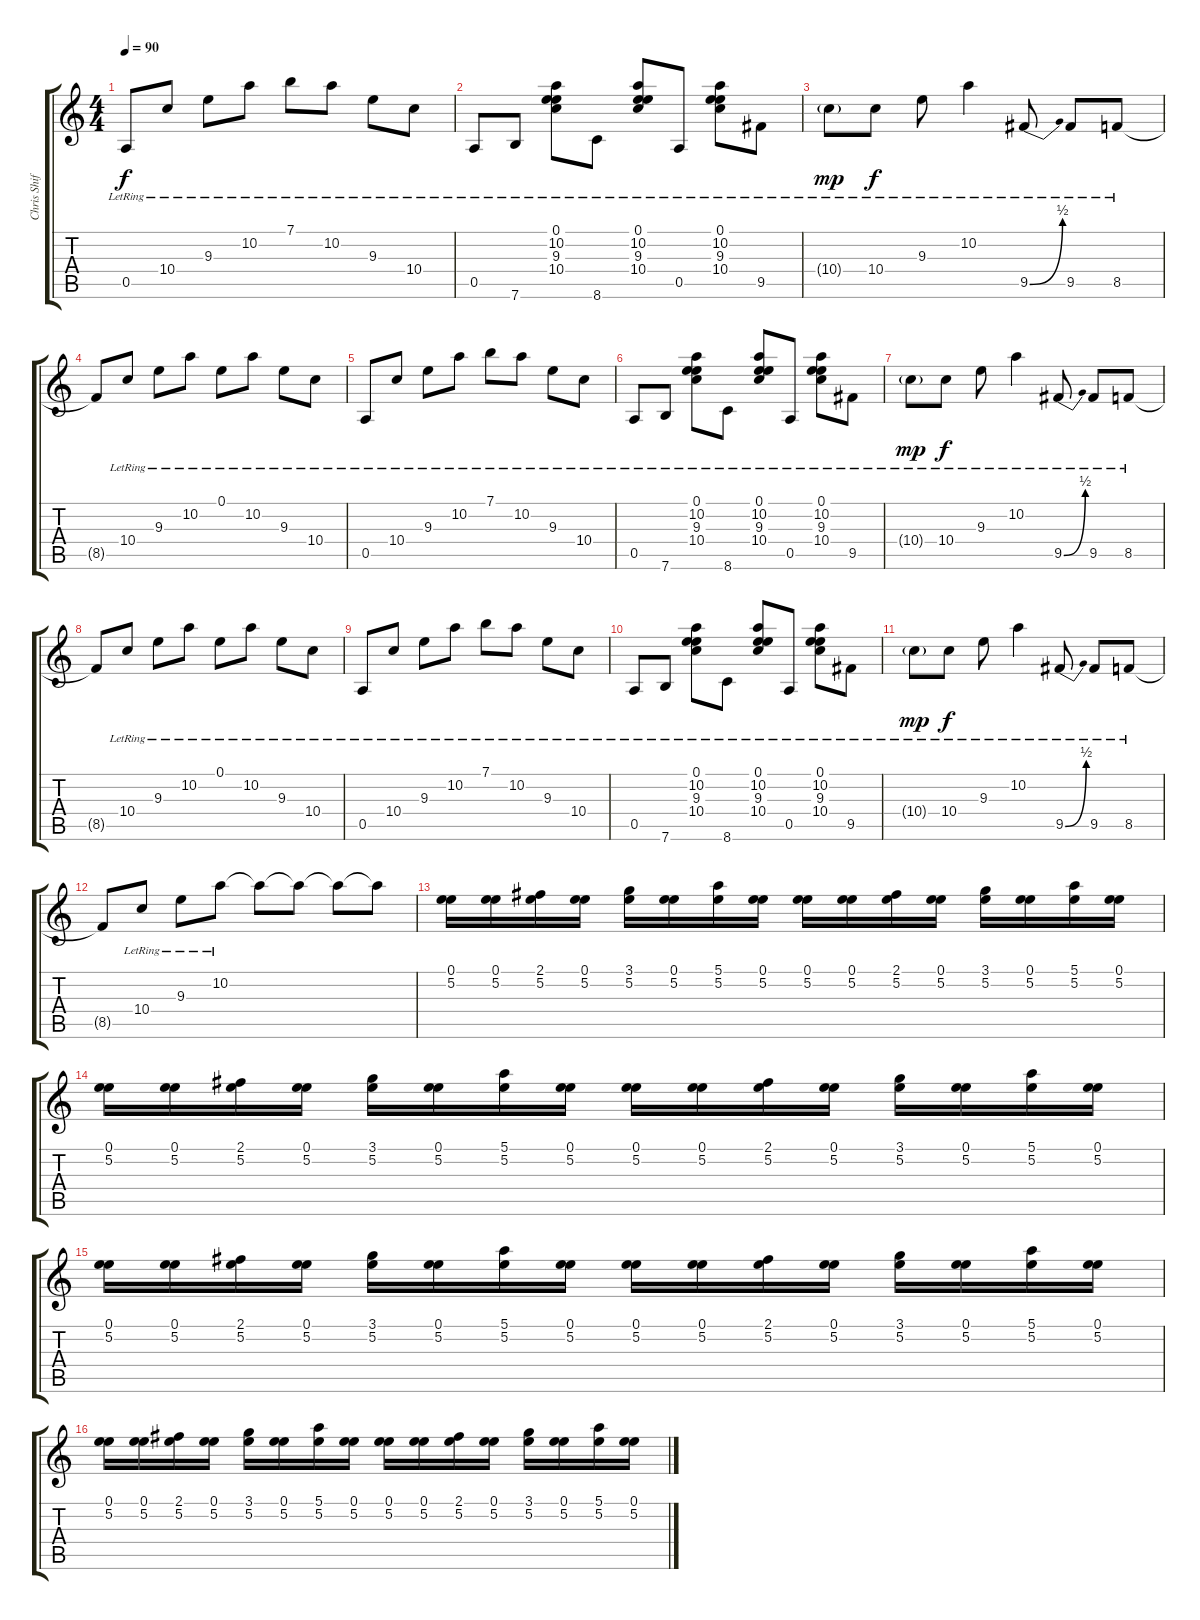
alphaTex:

\track ("Chris Shifflet - Lead Guitar" "Chris Shif") {instrument electricguitarclean}
\staff {score tabs}
\tuning (E4 B3 G3 D3 A2 E2) {hide}
\ts (4 4)
\tempo 90
\clef g2
\ks c
0.5{lr}.8{dy f instrument electricguitarclean} 10.4{lr}.8 9.3{lr}.8 10.2{lr}.8 7.1{lr}.8 10.2{lr}.8 9.3{lr}.8 10.4{lr}.8 |
0.5{lr}.8 7.6{lr}.8 (0.1{lr} 10.2{lr} 9.3{lr} 10.4).8 8.6{lr}.8 (0.1{lr} 10.2{lr} 9.3{lr} 10.4).8 0.5{lr}.8 (0.1{lr} 10.2{lr} 9.3{lr} 10.4).8 9.5{lr}.8 |
10.4{g lr}.8{dy mp} 10.4{lr}.8{dy f} 9.3{lr}.8 10.2{lr}.4 9.5{be (bend 0 0 60 2) lr}.8 9.5{lr}.8 8.5{lr}.8 |
8.5{t}.8 10.4{lr}.8 9.3{lr}.8 10.2{lr}.8 0.1{lr}.8 10.2{lr}.8 9.3{lr}.8 10.4{lr}.8 |
0.5{lr}.8 10.4{lr}.8 9.3{lr}.8 10.2{lr}.8 7.1{lr}.8 10.2{lr}.8 9.3{lr}.8 10.4{lr}.8 |
0.5{lr}.8 7.6{lr}.8 (0.1{lr} 10.2{lr} 9.3{lr} 10.4).8 8.6{lr}.8 (0.1{lr} 10.2{lr} 9.3{lr} 10.4).8 0.5{lr}.8 (0.1{lr} 10.2{lr} 9.3{lr} 10.4).8 9.5{lr}.8 |
10.4{g lr}.8{dy mp} 10.4{lr}.8{dy f} 9.3{lr}.8 10.2{lr}.4 9.5{be (bend 0 0 60 2) lr}.8 9.5{lr}.8 8.5{lr}.8 |
8.5{t}.8 10.4{lr}.8 9.3{lr}.8 10.2{lr}.8 0.1{lr}.8 10.2{lr}.8 9.3{lr}.8 10.4{lr}.8 |
0.5{lr}.8 10.4{lr}.8 9.3{lr}.8 10.2{lr}.8 7.1{lr}.8 10.2{lr}.8 9.3{lr}.8 10.4{lr}.8 |
0.5{lr}.8 7.6{lr}.8 (0.1{lr} 10.2{lr} 9.3{lr} 10.4).8 8.6{lr}.8 (0.1{lr} 10.2{lr} 9.3{lr} 10.4).8 0.5{lr}.8 (0.1{lr} 10.2{lr} 9.3{lr} 10.4).8 9.5{lr}.8 |
10.4{g lr}.8{dy mp} 10.4{lr}.8{dy f} 9.3{lr}.8 10.2{lr}.4 9.5{be (bend 0 0 60 2) lr}.8 9.5{lr}.8 8.5{lr}.8 |
8.5{t}.8 10.4{lr}.8 9.3{lr}.8 10.2{lr}.8 10.2{t}.8 10.2{t}.8 10.2{t}.8 10.2{t}.8 |
(0.1 5.2).16{instrument overdrivenguitar} (0.1 5.2).16 (2.1 5.2).16 (0.1 5.2).16 (3.1 5.2).16 (0.1 5.2).16 (5.1 5.2).16 (0.1 5.2).16 (0.1 5.2).16 (0.1 5.2).16 (2.1 5.2).16 (0.1 5.2).16 (3.1 5.2).16 (0.1 5.2).16 (5.1 5.2).16 (0.1 5.2).16 |
(0.1 5.2).16 (0.1 5.2).16 (2.1 5.2).16 (0.1 5.2).16 (3.1 5.2).16 (0.1 5.2).16 (5.1 5.2).16 (0.1 5.2).16 (0.1 5.2).16 (0.1 5.2).16 (2.1 5.2).16 (0.1 5.2).16 (3.1 5.2).16 (0.1 5.2).16 (5.1 5.2).16 (0.1 5.2).16 |
(0.1 5.2).16 (0.1 5.2).16 (2.1 5.2).16 (0.1 5.2).16 (3.1 5.2).16 (0.1 5.2).16 (5.1 5.2).16 (0.1 5.2).16 (0.1 5.2).16 (0.1 5.2).16 (2.1 5.2).16 (0.1 5.2).16 (3.1 5.2).16 (0.1 5.2).16 (5.1 5.2).16 (0.1 5.2).16 |
(0.1 5.2).16 (0.1 5.2).16 (2.1 5.2).16 (0.1 5.2).16 (3.1 5.2).16 (0.1 5.2).16 (5.1 5.2).16 (0.1 5.2).16 (0.1 5.2).16 (0.1 5.2).16 (2.1 5.2).16 (0.1 5.2).16 (3.1 5.2).16 (0.1 5.2).16 (5.1 5.2).16 (0.1 5.2).16
